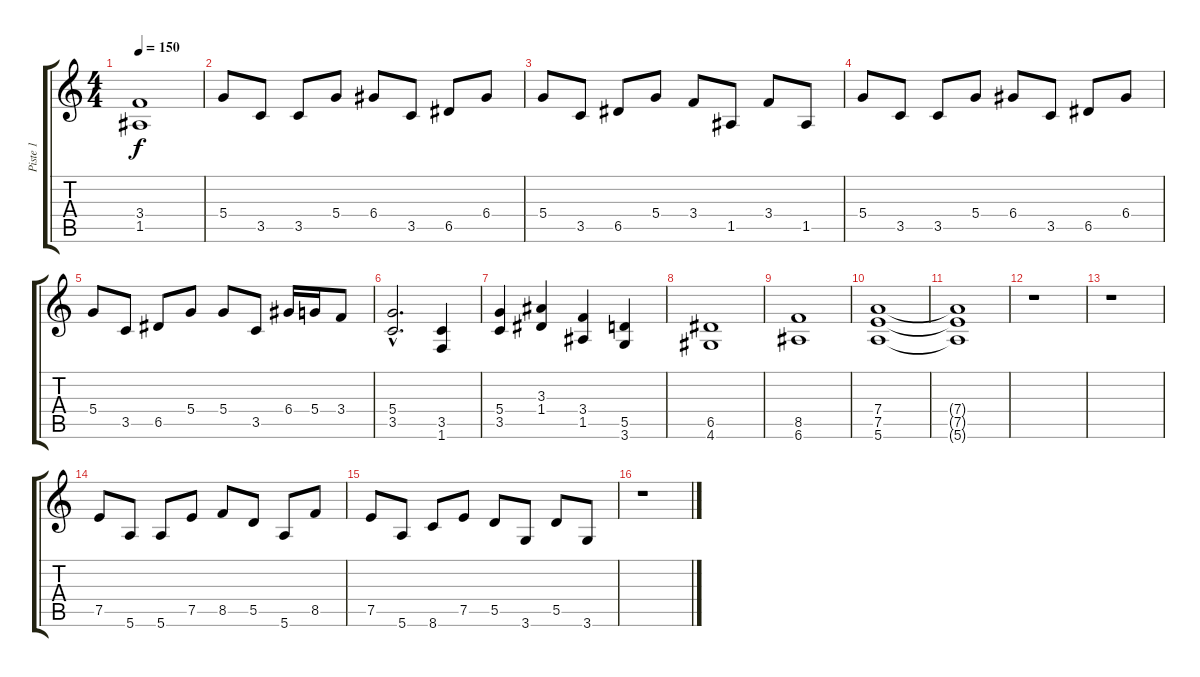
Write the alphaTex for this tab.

\track ("Piste 1" "Piste 1") {instrument distortionguitar}
\staff {score tabs}
\tuning (E4 B3 G3 D3 A2 E2) {hide}
\ts (4 4)
\tempo 150
\clef g2
\ks c
(3.4 1.5).1{dy f} |
5.4.8 3.5.8 3.5.8 5.4.8 6.4.8 3.5.8 6.5.8 6.4.8 |
5.4.8 3.5.8 6.5.8 5.4.8 3.4.8 1.5.8 3.4.8 1.5.8 |
5.4.8 3.5.8 3.5.8 5.4.8 6.4.8 3.5.8 6.5.8 6.4.8 |
5.4.8 3.5.8 6.5.8 5.4.8 5.4.8 3.5.8 6.4.16 5.4.16 3.4.8 |
(5.4{hac} 3.5{hac}).2{d} (3.5 1.6).4 |
(5.4 3.5).4 (3.3 1.4).4 (3.4 1.5).4 (5.5 3.6).4 |
(6.5 4.6).1 |
(8.5 6.6).1 |
(7.4 7.5 5.6).1 |
(7.4{t} 7.5{t} 5.6{t}).1 |
r.1 |
r.1 |
7.5.8 5.6.8 5.6.8 7.5.8 8.5.8 5.5.8 5.6.8 8.5.8 |
7.5.8 5.6.8 8.6.8 7.5.8 5.5.8 3.6.8 5.5.8 3.6.8 |
r.1
